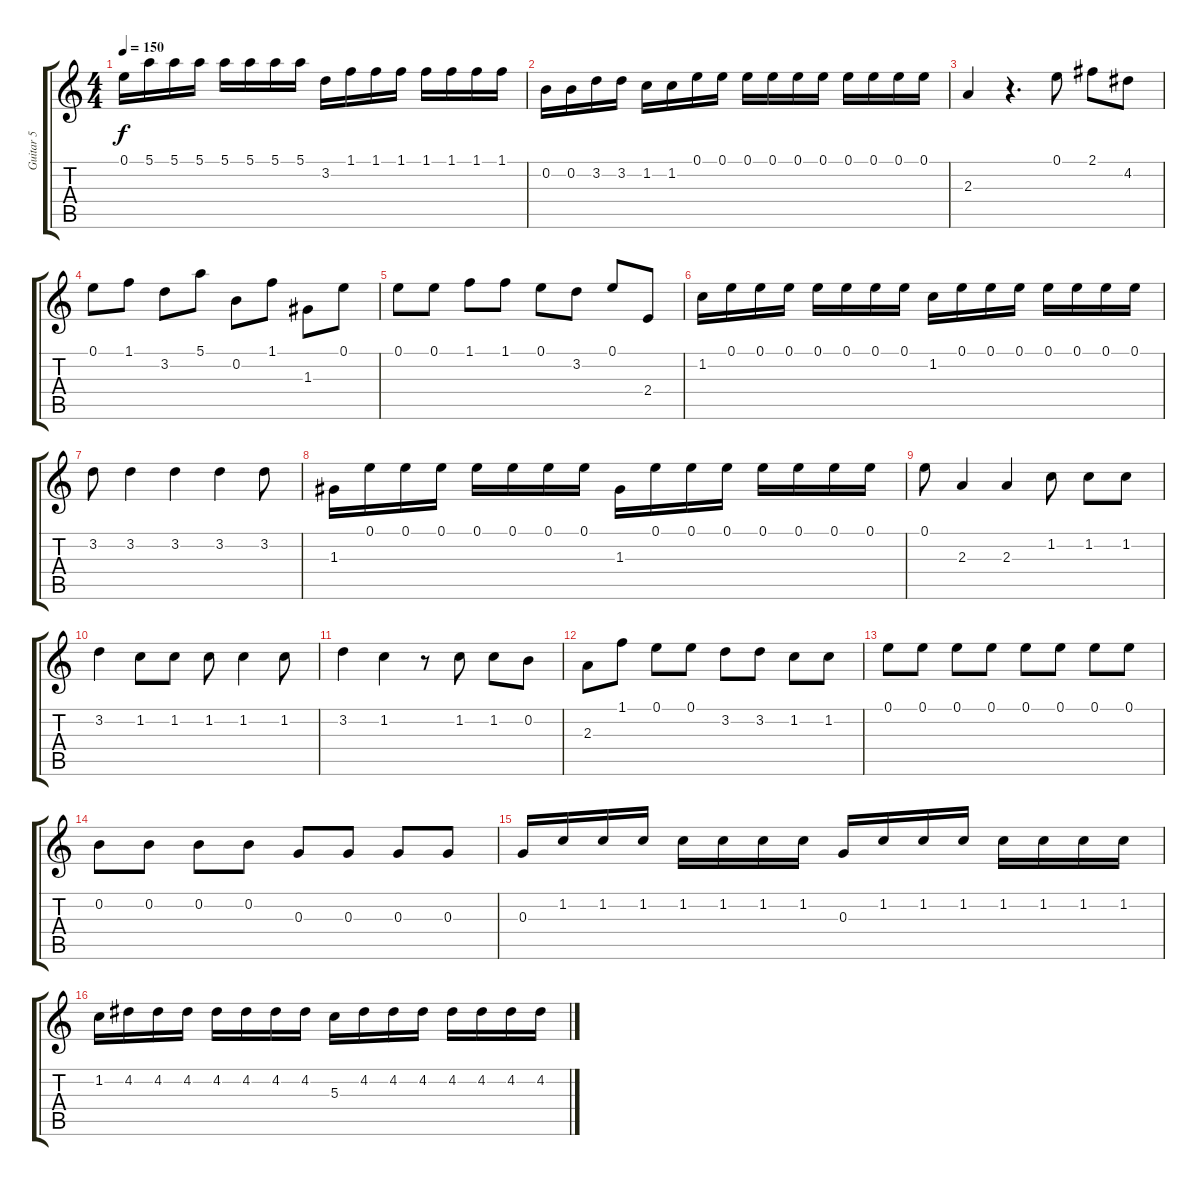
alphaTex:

\track ("Guitar 5" "Guitar 5") {instrument acousticguitarnylon}
\staff {score tabs}
\tuning (E4 B3 G3 D3 A2 E2) {hide}
\ts (4 4)
\tempo 150
\clef g2
\ks c
0.1.16{dy f} 5.1.16 5.1.16 5.1.16 5.1.16 5.1.16 5.1.16 5.1.16 3.2.16 1.1.16 1.1.16 1.1.16 1.1.16 1.1.16 1.1.16 1.1.16 |
0.2.16 0.2.16 3.2.16 3.2.16 1.2.16 1.2.16 0.1.16 0.1.16 0.1.16 0.1.16 0.1.16 0.1.16 0.1.16 0.1.16 0.1.16 0.1.16 |
2.3.4 r.4{d} 0.1.8 2.1.8 4.2.8 |
0.1.8 1.1.8 3.2.8 5.1.8 0.2.8 1.1.8 1.3.8 0.1.8 |
0.1.8 0.1.8 1.1.8 1.1.8 0.1.8 3.2.8 0.1.8 2.4.8 |
1.2.16 0.1.16 0.1.16 0.1.16 0.1.16 0.1.16 0.1.16 0.1.16 1.2.16 0.1.16 0.1.16 0.1.16 0.1.16 0.1.16 0.1.16 0.1.16 |
3.2.8 3.2.4 3.2.4 3.2.4 3.2.8 |
1.3.16 0.1.16 0.1.16 0.1.16 0.1.16 0.1.16 0.1.16 0.1.16 1.3.16 0.1.16 0.1.16 0.1.16 0.1.16 0.1.16 0.1.16 0.1.16 |
0.1.8 2.3.4 2.3.4 1.2.8 1.2.8 1.2.8 |
3.2.4 1.2.8 1.2.8 1.2.8 1.2.4 1.2.8 |
3.2.4 1.2.4 r.8 1.2.8 1.2.8 0.2.8 |
2.3.8 1.1.8 0.1.8 0.1.8 3.2.8 3.2.8 1.2.8 1.2.8 |
0.1.8 0.1.8 0.1.8 0.1.8 0.1.8 0.1.8 0.1.8 0.1.8 |
0.2.8 0.2.8 0.2.8 0.2.8 0.3.8 0.3.8 0.3.8 0.3.8 |
0.3.16 1.2.16 1.2.16 1.2.16 1.2.16 1.2.16 1.2.16 1.2.16 0.3.16 1.2.16 1.2.16 1.2.16 1.2.16 1.2.16 1.2.16 1.2.16 |
1.2.16 4.2.16 4.2.16 4.2.16 4.2.16 4.2.16 4.2.16 4.2.16 5.3.16 4.2.16 4.2.16 4.2.16 4.2.16 4.2.16 4.2.16 4.2.16
